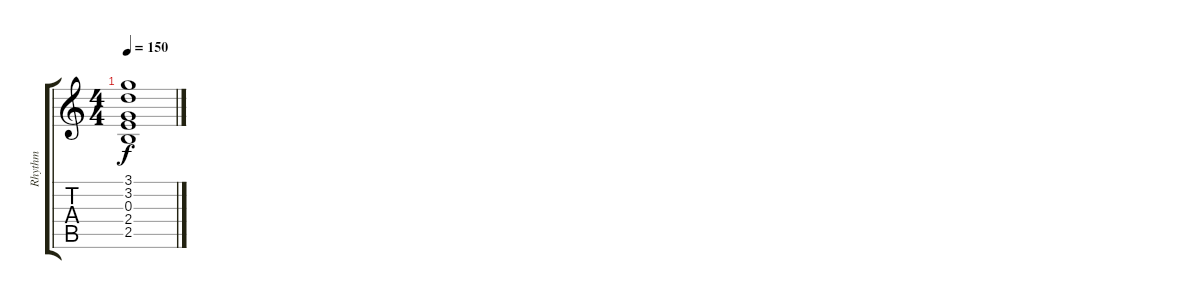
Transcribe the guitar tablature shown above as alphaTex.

\track ("Rhythm" "Rhythm") {solo instrument acousticguitarsteel}
\staff {score tabs}
\tuning (E4 B3 G3 D3 A2 E2) {hide}
\ts (4 4)
\tempo 150
\clef g2
\ks c
(3.1{t} 3.2{t} 0.3{t} 2.4{t} 2.5{t}).1{dy f volume 0}
